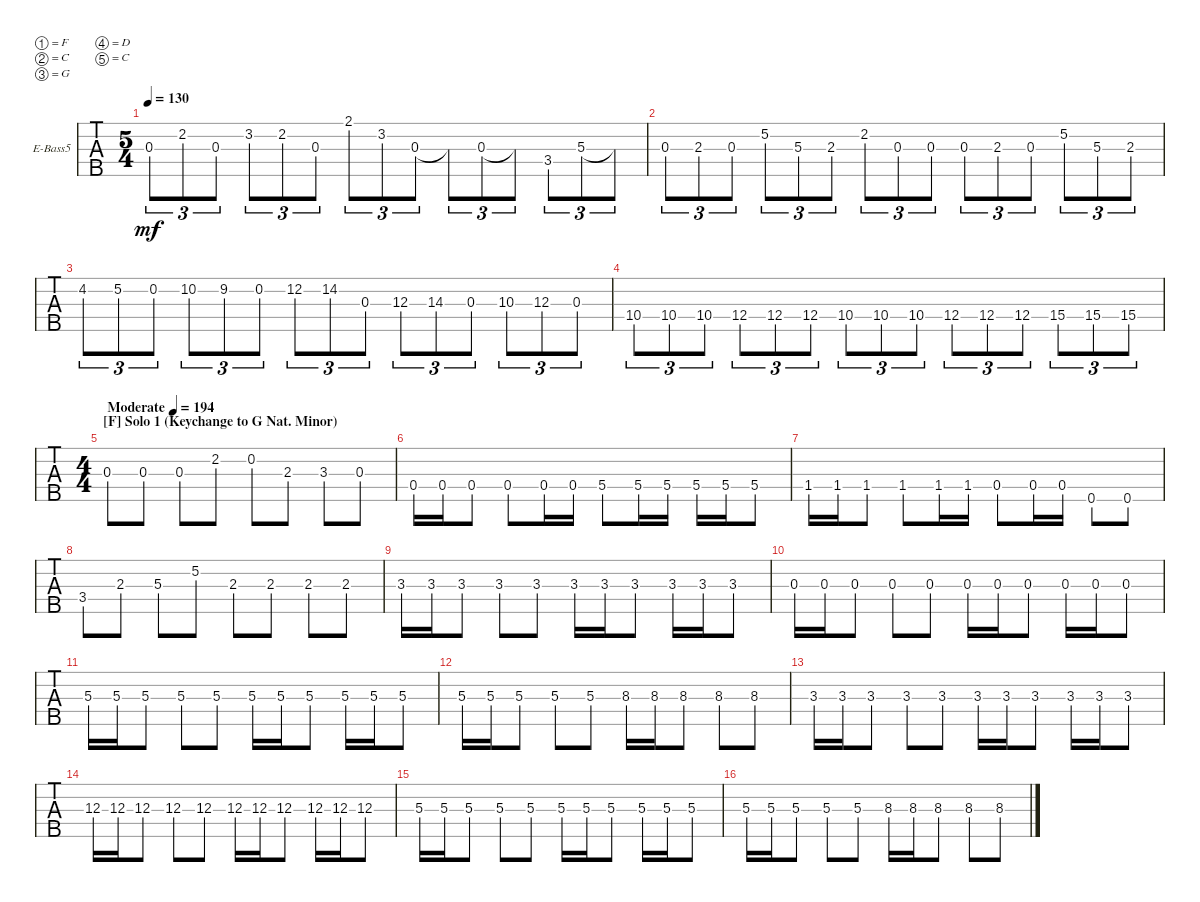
\bracketExtendMode groupsimilarinstruments
\firstSystemTrackNameOrientation horizontal
\otherSystemsTrackNameOrientation horizontal
\track ("bass" "E-Bass5") {instrument electricbassfinger}
\staff {tabs}
\tuning (F2 C2 G1 D1 C1)
\ts (5 4)
\tempo 130
\clef f4
\ks c
0.3.8{tu (3 2) dy mf} 2.2.8{tu (3 2)} 0.3.8{tu (3 2)} 3.2.8{tu (3 2)} 2.2.8{tu (3 2)} 0.3.8{tu (3 2)} 2.1.8{tu (3 2)} 3.2.8{tu (3 2)} 0.3.8{tu (3 2)} 0.3{t}.8{tu (3 2)} 0.3.8{tu (3 2)} 0.3{t}.8{tu (3 2)} 3.4.8{tu (3 2)} 5.3.8{tu (3 2)} 5.3{t}.8{tu (3 2)} |
0.3.8{tu (3 2)} 2.3.8{tu (3 2)} 0.3.8{tu (3 2)} 5.2.8{tu (3 2)} 5.3.8{tu (3 2)} 2.3.8{tu (3 2)} 2.2.8{tu (3 2)} 0.3.8{tu (3 2)} 0.3.8{tu (3 2)} 0.3.8{tu (3 2)} 2.3.8{tu (3 2)} 0.3.8{tu (3 2)} 5.2.8{tu (3 2)} 5.3.8{tu (3 2)} 2.3.8{tu (3 2)} |
4.2.8{tu (3 2)} 5.2.8{tu (3 2)} 0.2.8{tu (3 2)} 10.2.8{tu (3 2)} 9.2.8{tu (3 2)} 0.2.8{tu (3 2)} 12.2.8{tu (3 2)} 14.2.8{tu (3 2)} 0.3.8{tu (3 2)} 12.3.8{tu (3 2)} 14.3.8{tu (3 2)} 0.3.8{tu (3 2)} 10.3.8{tu (3 2)} 12.3.8{tu (3 2)} 0.3.8{tu (3 2)} |
10.4.8{tu (3 2)} 10.4.8{tu (3 2)} 10.4.8{tu (3 2)} 12.4.8{tu (3 2)} 12.4.8{tu (3 2)} 12.4.8{tu (3 2)} 10.4.8{tu (3 2)} 10.4.8{tu (3 2)} 10.4.8{tu (3 2)} 12.4.8{tu (3 2)} 12.4.8{tu (3 2)} 12.4.8{tu (3 2)} 15.4.8{tu (3 2)} 15.4.8{tu (3 2)} 15.4.8{tu (3 2)} |
\ts (4 4)
\section ("F" "Solo 1 (Keychange to G Nat. Minor)")
\tempo (194 "Moderate")
0.3.8 0.3.8 0.3.8 2.2.8 0.2.8 2.3.8 3.3.8 0.3.8 |
0.4{st}.16 0.4{st}.16 0.4{st}.8 0.4{st}.8 0.4{st}.16 0.4{st}.16 5.4{st}.8 5.4{st}.16 5.4{st}.16 5.4{st}.16 5.4{st}.16 5.4{st}.8 |
1.4{st}.16 1.4{st}.16 1.4{st}.8 1.4{st}.8 1.4{st}.16 1.4{st}.16 0.4{st}.8 0.4{st}.16 0.4{st}.16 0.5{st}.8 0.5{st}.8 |
3.4.8 2.3.8 5.3.8 5.2.8 2.3.8 2.3.8 2.3.8 2.3.8 |
3.3{st}.16 3.3{st}.16 3.3{st}.8 3.3{st}.8 3.3{st}.8 3.3{st}.16 3.3{st}.16 3.3{st}.8 3.3{st}.16 3.3{st}.16 3.3{st}.8 |
0.3{st}.16 0.3{st}.16 0.3{st}.8 0.3{st}.8 0.3{st}.8 0.3{st}.16 0.3{st}.16 0.3{st}.8 0.3{st}.16 0.3{st}.16 0.3{st}.8 |
5.3{st}.16 5.3{st}.16 5.3{st}.8 5.3{st}.8 5.3{st}.8 5.3{st}.16 5.3{st}.16 5.3{st}.8 5.3{st}.16 5.3{st}.16 5.3{st}.8 |
5.3{st}.16 5.3{st}.16 5.3{st}.8 5.3{st}.8 5.3{st}.8 8.3{st}.16 8.3{st}.16 8.3{st}.8 8.3.8 8.3.8 |
3.3{st}.16 3.3{st}.16 3.3{st}.8 3.3{st}.8 3.3{st}.8 3.3{st}.16 3.3{st}.16 3.3{st}.8 3.3{st}.16 3.3{st}.16 3.3{st}.8 |
12.3{st}.16 12.3{st}.16 12.3{st}.8 12.3{st}.8 12.3{st}.8 12.3{st}.16 12.3{st}.16 12.3{st}.8 12.3{st}.16 12.3{st}.16 12.3{st}.8 |
5.3{st}.16 5.3{st}.16 5.3{st}.8 5.3{st}.8 5.3{st}.8 5.3{st}.16 5.3{st}.16 5.3{st}.8 5.3{st}.16 5.3{st}.16 5.3{st}.8 |
5.3{st}.16 5.3{st}.16 5.3{st}.8 5.3{st}.8 5.3{st}.8 8.3{st}.16 8.3{st}.16 8.3{st}.8 8.3.8 8.3.8
